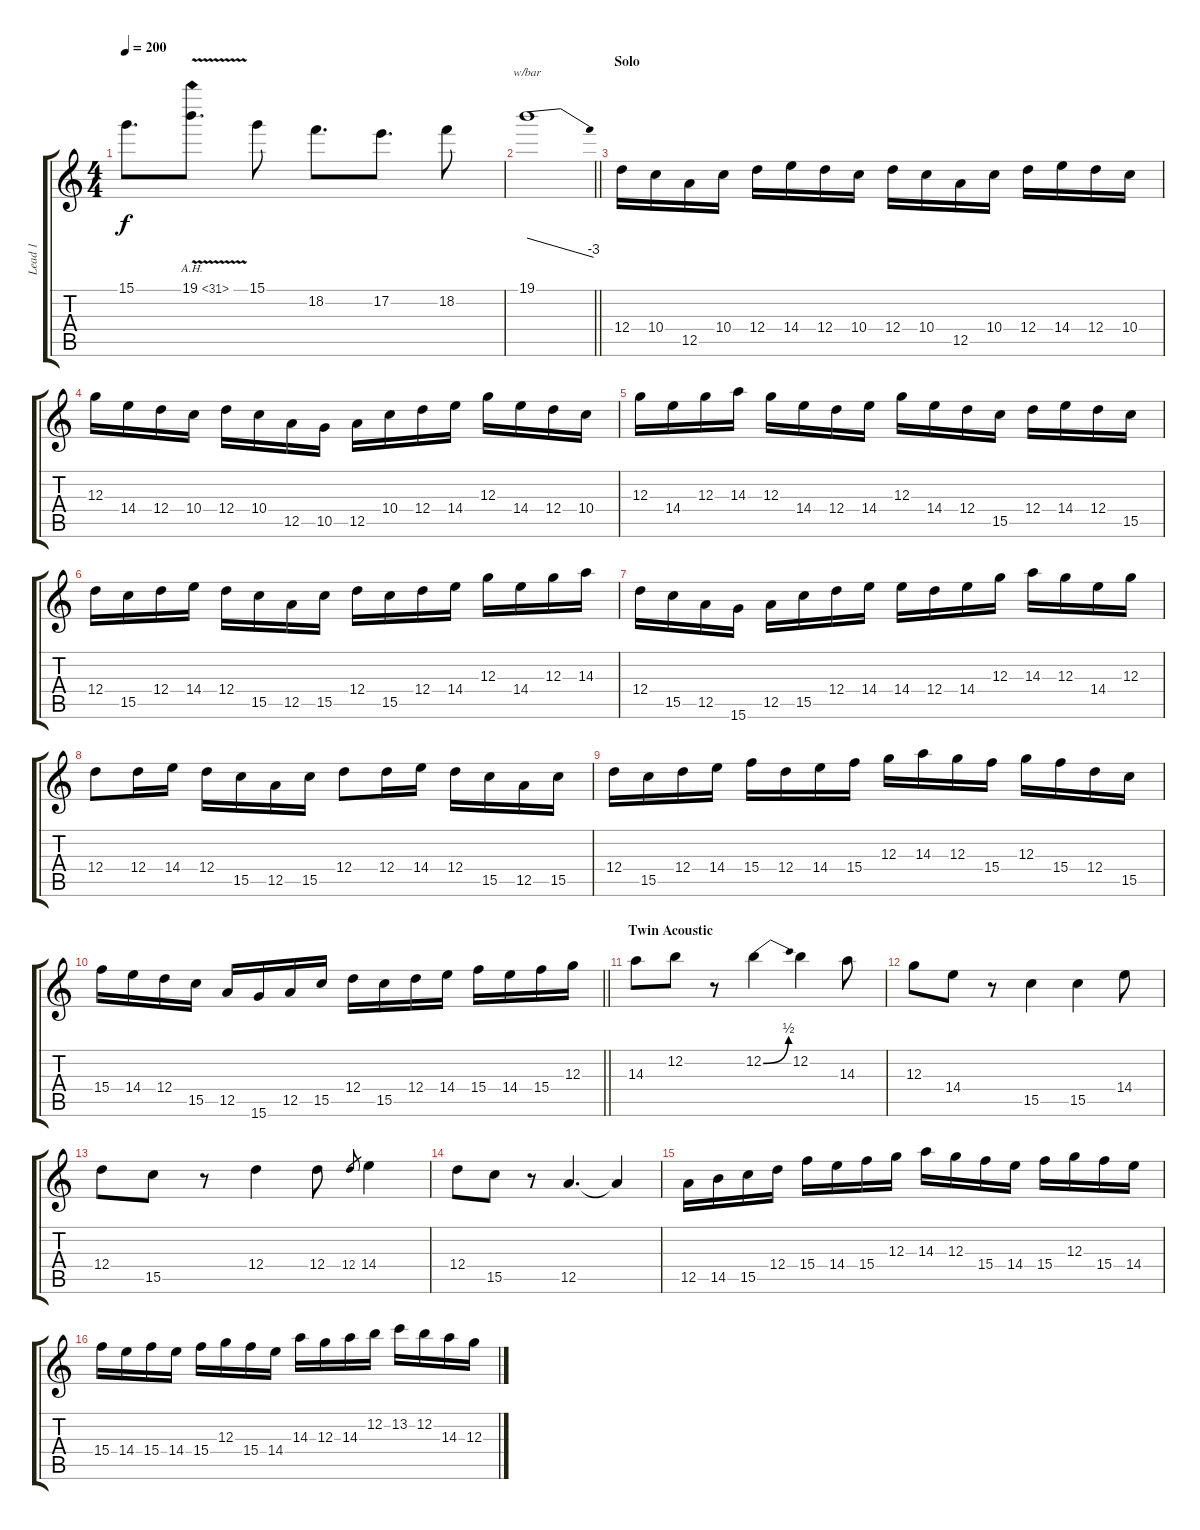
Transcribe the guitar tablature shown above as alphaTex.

\track ("Lead 1" "Lead 1") {instrument overdrivenguitar}
\staff {score tabs}
\tuning (E4 B3 G3 D3 A2 E2) {hide}
\ts (4 4)
\tempo 200
\clef g2
\ks c
15.1.8{d dy f} 19.1{ah 12 v}.8{d} 15.1.8 18.2.8{d} 17.2.8{d} 18.2.8 |
\barLineRight lightlight
19.1.1{tbe (dive default 0 0 60 -12)} |
\section ("" "Solo")
12.4.16{volume 16 instrument electricguitarjazz} 10.4.16 12.5.16 10.4.16 12.4.16 14.4.16 12.4.16 10.4.16 12.4.16 10.4.16 12.5.16 10.4.16 12.4.16 14.4.16 12.4.16 10.4.16 |
12.3.16 14.4.16 12.4.16 10.4.16 12.4.16 10.4.16 12.5.16 10.5.16 12.5.16 10.4.16 12.4.16 14.4.16 12.3.16 14.4.16 12.4.16 10.4.16 |
12.3.16 14.4.16 12.3.16 14.3.16 12.3.16 14.4.16 12.4.16 14.4.16 12.3.16 14.4.16 12.4.16 15.5.16 12.4.16 14.4.16 12.4.16 15.5.16 |
12.4.16 15.5.16 12.4.16 14.4.16 12.4.16 15.5.16 12.5.16 15.5.16 12.4.16 15.5.16 12.4.16 14.4.16 12.3.16 14.4.16 12.3.16 14.3.16 |
12.4.16 15.5.16 12.5.16 15.6.16 12.5.16 15.5.16 12.4.16 14.4.16 14.4.16 12.4.16 14.4.16 12.3.16 14.3.16 12.3.16 14.4.16 12.3.16 |
12.4.8 12.4.16 14.4.16 12.4.16 15.5.16 12.5.16 15.5.16 12.4.8 12.4.16 14.4.16 12.4.16 15.5.16 12.5.16 15.5.16 |
12.4.16 15.5.16 12.4.16 14.4.16 15.4.16 12.4.16 14.4.16 15.4.16 12.3.16 14.3.16 12.3.16 15.4.16 12.3.16 15.4.16 12.4.16 15.5.16 |
\barLineRight lightlight
15.4.16 14.4.16 12.4.16 15.5.16 12.5.16 15.6.16 12.5.16 15.5.16 12.4.16 15.5.16 12.4.16 14.4.16 15.4.16 14.4.16 15.4.16 12.3.16 |
\section ("" "Twin Acoustic")
14.3.8 12.2.8 r.8 12.2{be (bend 0 0 60 2)}.4 12.2.4 14.3.8 |
12.3.8 14.4.8 r.8 15.5.4 15.5.4 14.4.8 |
12.4.8 15.5.8 r.8 12.4.4 12.4.8 12.4.8{gr} 14.4.4 |
12.4.8 15.5.8 r.8 12.5.4{d} 12.5{t}.4 |
12.5.16 14.5.16 15.5.16 12.4.16 15.4.16 14.4.16 15.4.16 12.3.16 14.3.16 12.3.16 15.4.16 14.4.16 15.4.16 12.3.16 15.4.16 14.4.16 |
15.4.16 14.4.16 15.4.16 14.4.16 15.4.16 12.3.16 15.4.16 14.4.16 14.3.16 12.3.16 14.3.16 12.2.16 13.2.16 12.2.16 14.3.16 12.3.16
